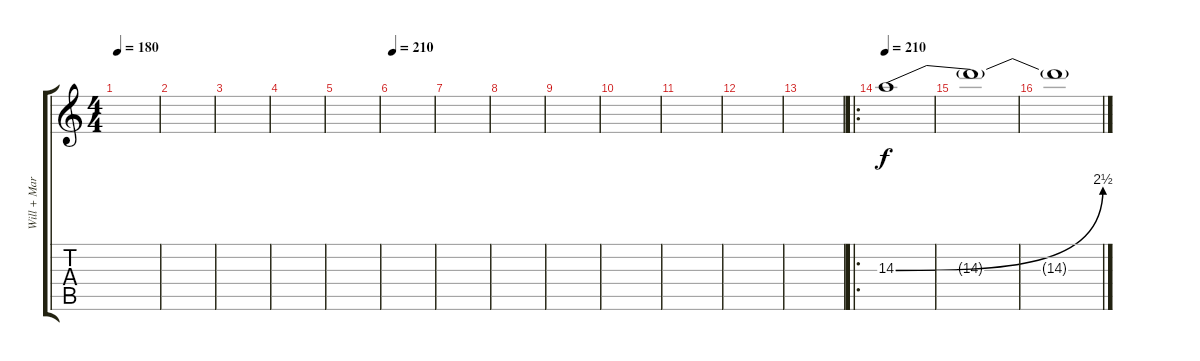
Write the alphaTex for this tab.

\track ("Will + Mark" "Will + Mar") {instrument distortionguitar}
\staff {score tabs}
\tuning (E4 B3 G3 D3 A2 D2) {hide}
\ts (4 4)
\tempo 180
\clef g2
\ks c
|
|
|
|
|
\tempo 210
|
|
|
|
|
|
|
|
\ro
\tempo 210
14.3{be (bend 0 0 60 10)}.1 |
14.3{t}.1 |
14.3{t}.1
